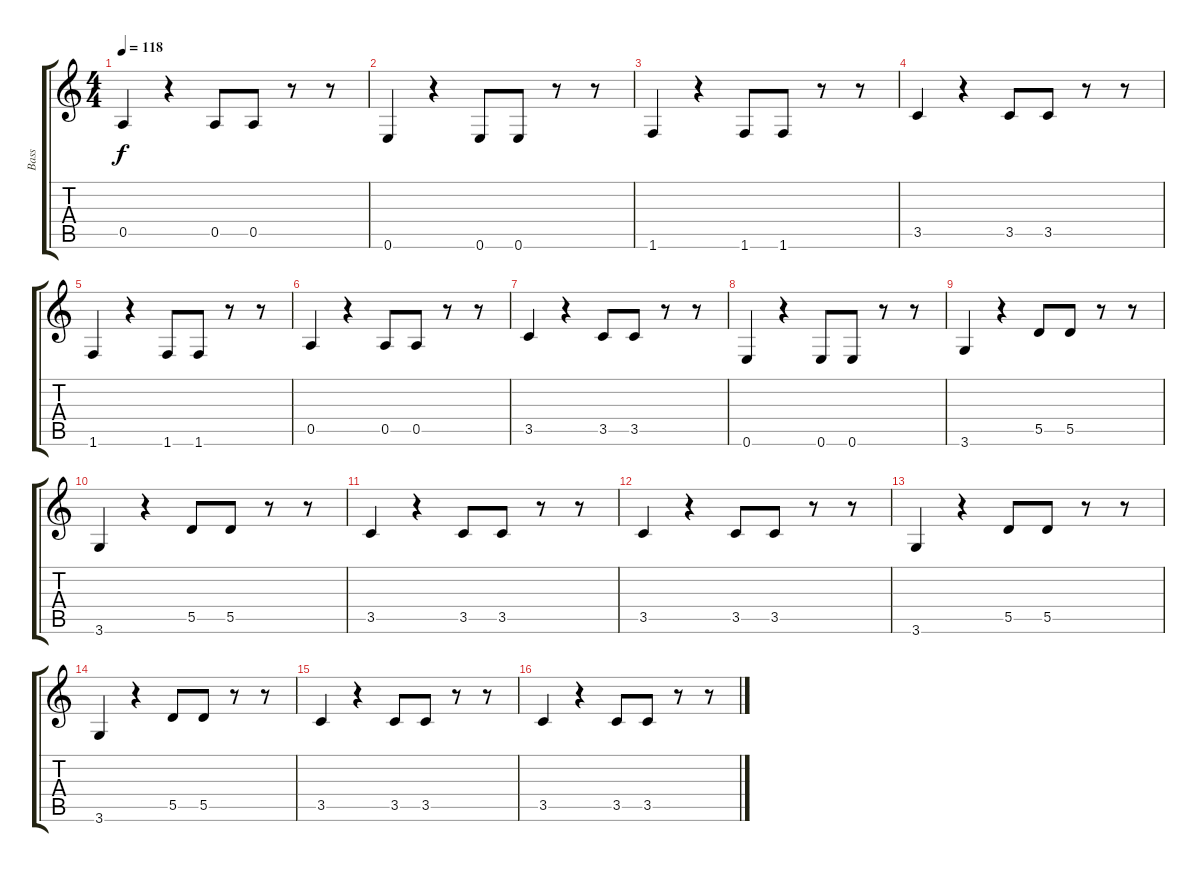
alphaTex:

\track ("Bass" "Bass") {instrument electricbassfinger}
\staff {score tabs}
\tuning (E4 B3 G3 D3 A2 E2) {hide}
\ts (4 4)
\tempo 118
\clef g2
\ks c
0.5.4{dy f} r.4 0.5.8 0.5.8 r.8 r.8 |
0.6.4 r.4 0.6.8 0.6.8 r.8 r.8 |
1.6.4 r.4 1.6.8 1.6.8 r.8 r.8 |
3.5.4 r.4 3.5.8 3.5.8 r.8 r.8 |
1.6.4 r.4 1.6.8 1.6.8 r.8 r.8 |
0.5.4 r.4 0.5.8 0.5.8 r.8 r.8 |
3.5.4 r.4 3.5.8 3.5.8 r.8 r.8 |
0.6.4 r.4 0.6.8 0.6.8 r.8 r.8 |
3.6.4 r.4 5.5.8 5.5.8 r.8 r.8 |
3.6.4 r.4 5.5.8 5.5.8 r.8 r.8 |
3.5.4 r.4 3.5.8 3.5.8 r.8 r.8 |
3.5.4 r.4 3.5.8 3.5.8 r.8 r.8 |
3.6.4 r.4 5.5.8 5.5.8 r.8 r.8 |
3.6.4 r.4 5.5.8 5.5.8 r.8 r.8 |
3.5.4 r.4 3.5.8 3.5.8 r.8 r.8 |
3.5.4 r.4 3.5.8 3.5.8 r.8 r.8
